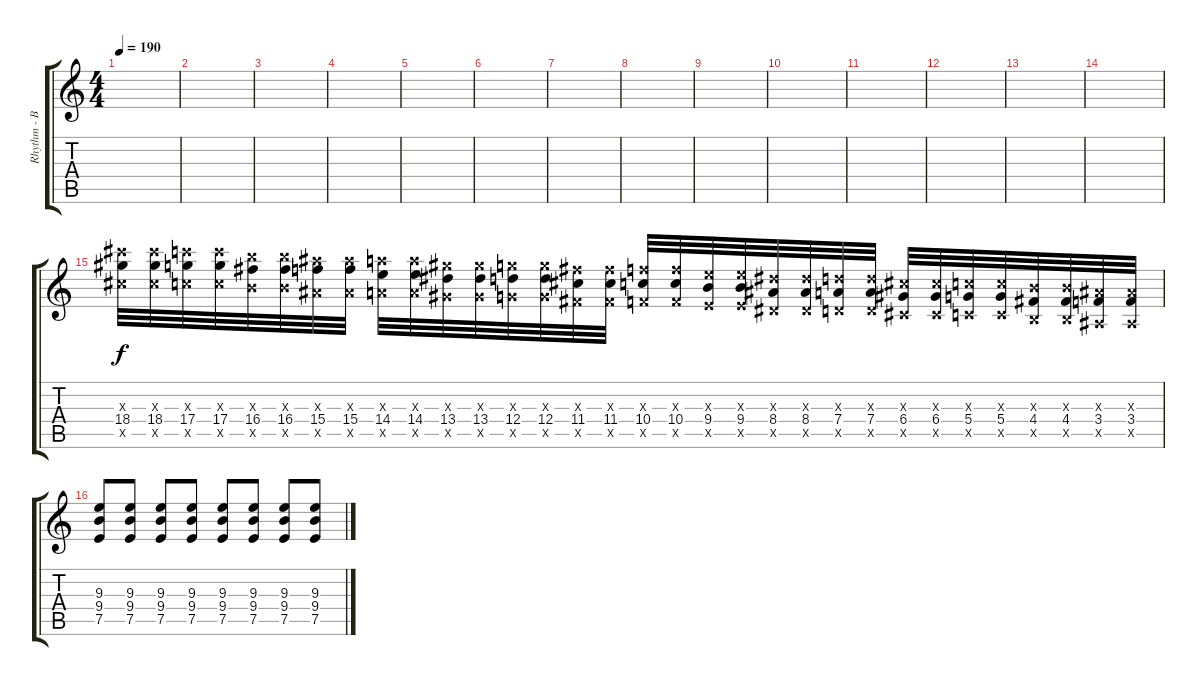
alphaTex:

\track ("Rhythm - Bizzy D." "Rhythm - B") {instrument distortionguitar}
\staff {score tabs}
\tuning (E4 B3 G3 D3 A2 E2) {hide}
\ts (4 4)
\tempo 190
\clef g2
\ks c
|
|
|
|
|
|
|
|
|
|
|
|
|
|
(18.3{x} 18.4 16.5{x}).32 (18.3{x} 18.4 16.5{x}).32 (17.3{x} 17.4 15.5{x}).32 (17.3{x} 17.4 15.5{x}).32 (16.3{x} 16.4 14.5{x}).32 (16.3{x} 16.4 14.5{x}).32 (15.3{x} 15.4 13.5{x}).32 (15.3{x} 15.4 13.5{x}).32 (14.3{x} 14.4 12.5{x}).32 (14.3{x} 14.4 12.5{x}).32 (13.3{x} 13.4 11.5{x}).32 (13.3{x} 13.4 11.5{x}).32 (12.3{x} 12.4 10.5{x}).32 (12.3{x} 12.4 10.5{x}).32 (11.3{x} 11.4 9.5{x}).32 (11.3{x} 11.4 9.5{x}).32 (10.3{x} 10.4 8.5{x}).32 (10.3{x} 10.4 8.5{x}).32 (9.3{x} 9.4 7.5{x}).32 (9.3{x} 9.4 7.5{x}).32 (8.3{x} 8.4 6.5{x}).32 (8.3{x} 8.4 6.5{x}).32 (7.3{x} 7.4 5.5{x}).32 (7.3{x} 7.4 5.5{x}).32 (6.3{x} 6.4 4.5{x}).32 (6.3{x} 6.4 4.5{x}).32 (5.3{x} 5.4 3.5{x}).32 (5.3{x} 5.4 3.5{x}).32 (4.3{x} 4.4 2.5{x}).32 (4.3{x} 4.4 2.5{x}).32 (3.3{x} 3.4 1.5{x}).32 (3.3{x} 3.4 1.5{x}).32 |
(9.3 9.4 7.5).8 (9.3 9.4 7.5).8 (9.3 9.4 7.5).8 (9.3 9.4 7.5).8 (9.3 9.4 7.5).8 (9.3 9.4 7.5).8 (9.3 9.4 7.5).8 (9.3 9.4 7.5).8
